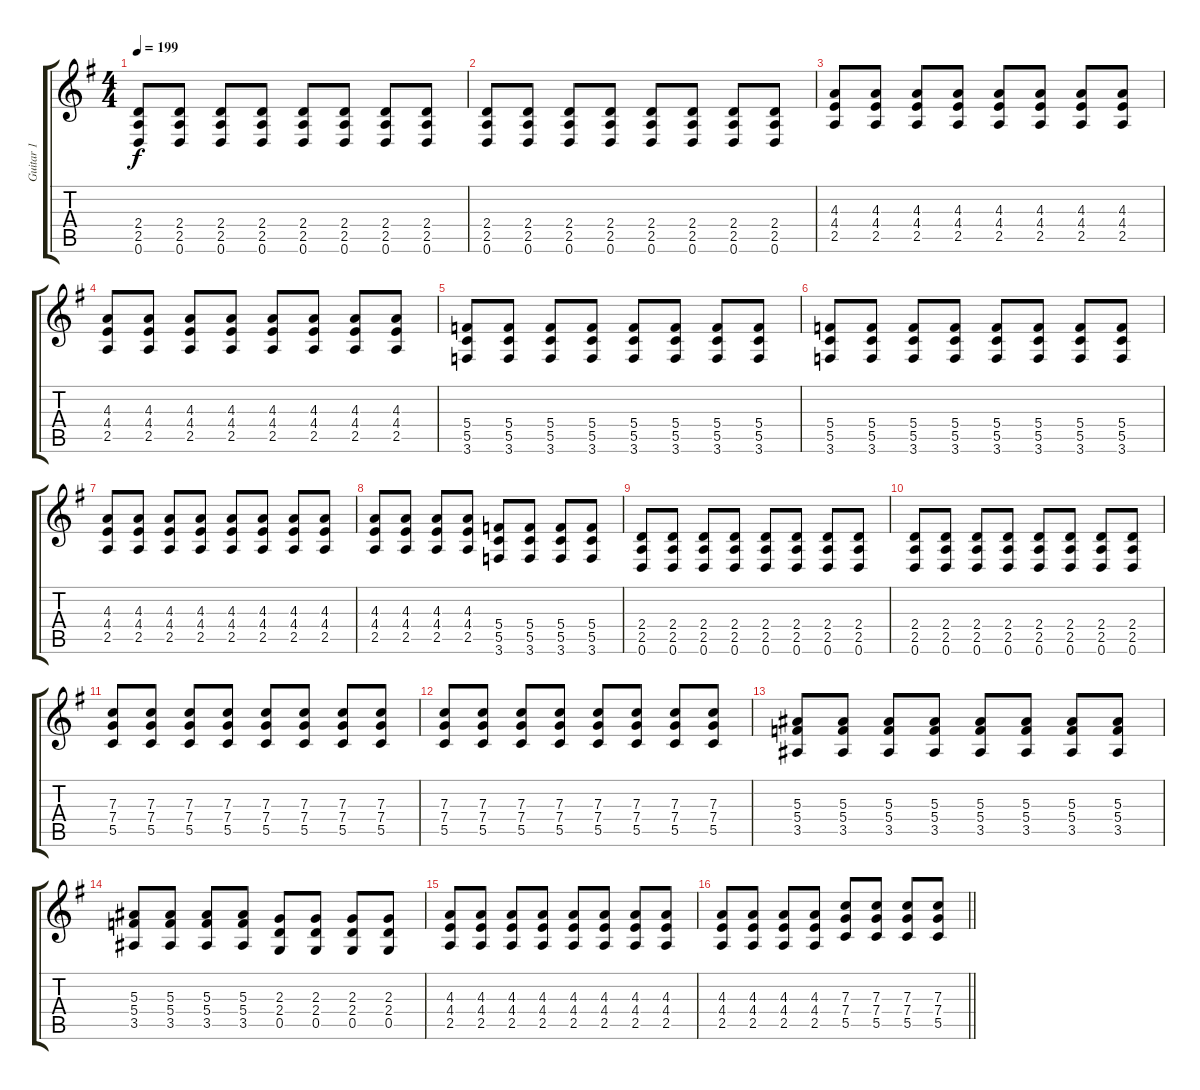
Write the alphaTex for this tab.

\track ("Guitar 1" "Guitar 1") {instrument distortionguitar}
\staff {score tabs}
\tuning (D4 A3 F3 C3 G2 D2) {hide}
\ts (4 4)
\tempo 199
\clef g2
\ks eminor
(2.4 2.5 0.6).8{dy f} (2.4 2.5 0.6).8 (2.4 2.5 0.6).8 (2.4 2.5 0.6).8 (2.4 2.5 0.6).8 (2.4 2.5 0.6).8 (2.4 2.5 0.6).8 (2.4 2.5 0.6).8 |
(2.4 2.5 0.6).8 (2.4 2.5 0.6).8 (2.4 2.5 0.6).8 (2.4 2.5 0.6).8 (2.4 2.5 0.6).8 (2.4 2.5 0.6).8 (2.4 2.5 0.6).8 (2.4 2.5 0.6).8 |
(4.3 4.4 2.5).8 (4.3 4.4 2.5).8 (4.3 4.4 2.5).8 (4.3 4.4 2.5).8 (4.3 4.4 2.5).8 (4.3 4.4 2.5).8 (4.3 4.4 2.5).8 (4.3 4.4 2.5).8 |
(4.3 4.4 2.5).8 (4.3 4.4 2.5).8 (4.3 4.4 2.5).8 (4.3 4.4 2.5).8 (4.3 4.4 2.5).8 (4.3 4.4 2.5).8 (4.3 4.4 2.5).8 (4.3 4.4 2.5).8 |
(5.4 5.5 3.6).8 (5.4 5.5 3.6).8 (5.4 5.5 3.6).8 (5.4 5.5 3.6).8 (5.4 5.5 3.6).8 (5.4 5.5 3.6).8 (5.4 5.5 3.6).8 (5.4 5.5 3.6).8 |
(5.4 5.5 3.6).8 (5.4 5.5 3.6).8 (5.4 5.5 3.6).8 (5.4 5.5 3.6).8 (5.4 5.5 3.6).8 (5.4 5.5 3.6).8 (5.4 5.5 3.6).8 (5.4 5.5 3.6).8 |
(4.3 4.4 2.5).8 (4.3 4.4 2.5).8 (4.3 4.4 2.5).8 (4.3 4.4 2.5).8 (4.3 4.4 2.5).8 (4.3 4.4 2.5).8 (4.3 4.4 2.5).8 (4.3 4.4 2.5).8 |
(4.3 4.4 2.5).8 (4.3 4.4 2.5).8 (4.3 4.4 2.5).8 (4.3 4.4 2.5).8 (5.4 5.5 3.6).8 (5.4 5.5 3.6).8 (5.4 5.5 3.6).8 (5.4 5.5 3.6).8 |
(2.4 2.5 0.6).8 (2.4 2.5 0.6).8 (2.4 2.5 0.6).8 (2.4 2.5 0.6).8 (2.4 2.5 0.6).8 (2.4 2.5 0.6).8 (2.4 2.5 0.6).8 (2.4 2.5 0.6).8 |
(2.4 2.5 0.6).8 (2.4 2.5 0.6).8 (2.4 2.5 0.6).8 (2.4 2.5 0.6).8 (2.4 2.5 0.6).8 (2.4 2.5 0.6).8 (2.4 2.5 0.6).8 (2.4 2.5 0.6).8 |
(7.3 7.4 5.5).8 (7.3 7.4 5.5).8 (7.3 7.4 5.5).8 (7.3 7.4 5.5).8 (7.3 7.4 5.5).8 (7.3 7.4 5.5).8 (7.3 7.4 5.5).8 (7.3 7.4 5.5).8 |
(7.3 7.4 5.5).8 (7.3 7.4 5.5).8 (7.3 7.4 5.5).8 (7.3 7.4 5.5).8 (7.3 7.4 5.5).8 (7.3 7.4 5.5).8 (7.3 7.4 5.5).8 (7.3 7.4 5.5).8 |
(5.3 5.4 3.5).8 (5.3 5.4 3.5).8 (5.3 5.4 3.5).8 (5.3 5.4 3.5).8 (5.3 5.4 3.5).8 (5.3 5.4 3.5).8 (5.3 5.4 3.5).8 (5.3 5.4 3.5).8 |
(5.3 5.4 3.5).8 (5.3 5.4 3.5).8 (5.3 5.4 3.5).8 (5.3 5.4 3.5).8 (2.3 2.4 0.5).8 (2.3 2.4 0.5).8 (2.3 2.4 0.5).8 (2.3 2.4 0.5).8 |
(4.3 4.4 2.5).8 (4.3 4.4 2.5).8 (4.3 4.4 2.5).8 (4.3 4.4 2.5).8 (4.3 4.4 2.5).8 (4.3 4.4 2.5).8 (4.3 4.4 2.5).8 (4.3 4.4 2.5).8 |
\barLineRight lightlight
(4.3 4.4 2.5).8 (4.3 4.4 2.5).8 (4.3 4.4 2.5).8 (4.3 4.4 2.5).8 (7.3 7.4 5.5).8 (7.3 7.4 5.5).8 (7.3 7.4 5.5).8 (7.3 7.4 5.5).8
